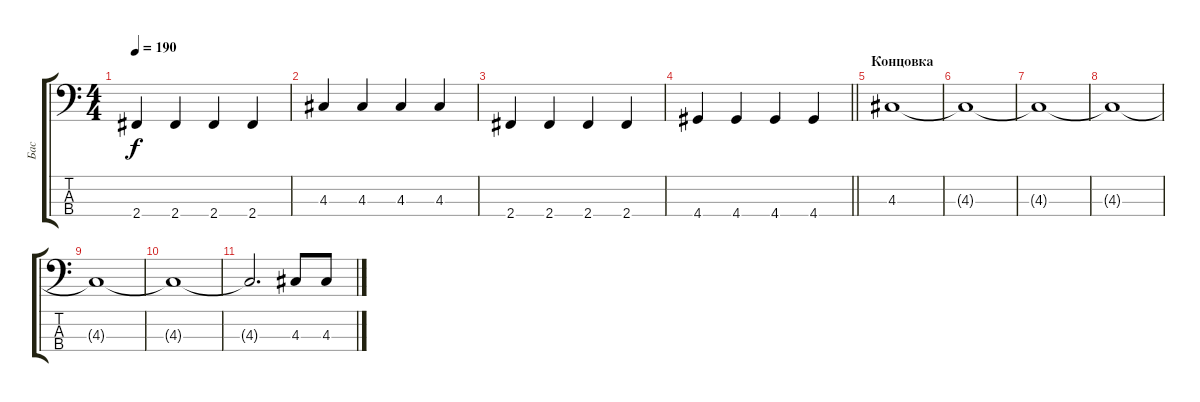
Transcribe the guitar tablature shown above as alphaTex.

\track ("Бас" "Бас") {instrument electricbassfinger}
\staff {score tabs}
\tuning (G2 D2 A1 E1) {hide}
\ts (4 4)
\tempo 190
\clef f4
\ks c
2.4.4{dy f} 2.4.4 2.4.4 2.4.4 |
4.3.4 4.3.4 4.3.4 4.3.4 |
2.4.4 2.4.4 2.4.4 2.4.4 |
\barLineRight lightlight
4.4.4 4.4.4 4.4.4 4.4.4 |
\section ("" "Концовка")
4.3.1 |
4.3{t}.1 |
4.3{t}.1 |
4.3{t}.1 |
4.3{t}.1 |
4.3{t}.1 |
4.3{t}.2{d} 4.3.8 4.3.8
